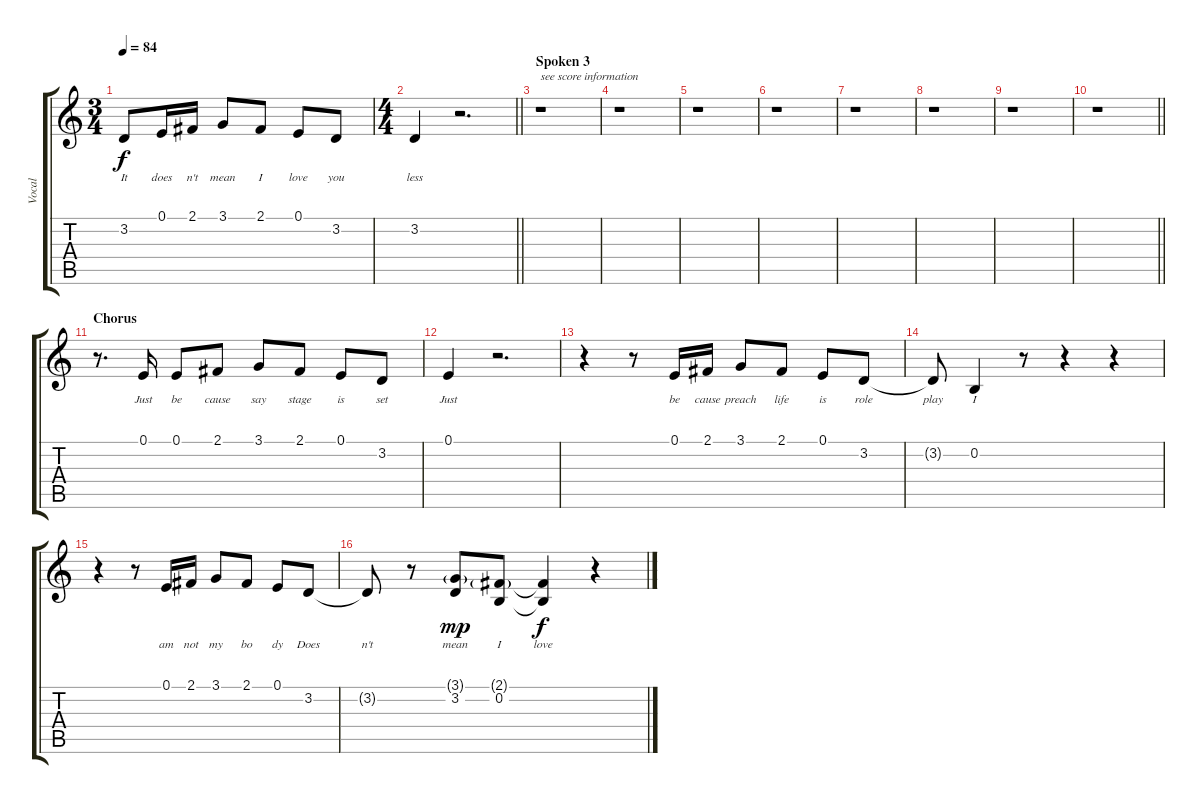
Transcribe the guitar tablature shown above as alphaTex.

\track ("Vocal" "Vocal") {instrument acousticgrandpiano}
\staff {score tabs}
\tuning (E4 B3 G3 D3 A2 E2) {hide}
\ts (3 4)
\tempo 84
\clef g2
\ks c
3.2{t}.8{lyrics (0 "It") lyrics (1 "") lyrics (2 "") lyrics (3 "") lyrics (4 "") dy f} 0.1.16{lyrics (0 "does") lyrics (1 "") lyrics (2 "") lyrics (3 "") lyrics (4 "")} 2.1.16{lyrics (0 "n't") lyrics (1 "") lyrics (2 "") lyrics (3 "") lyrics (4 "")} 3.1.8{lyrics (0 "mean") lyrics (1 "") lyrics (2 "") lyrics (3 "") lyrics (4 "")} 2.1.8{lyrics (0 "I") lyrics (1 "") lyrics (2 "") lyrics (3 "") lyrics (4 "")} 0.1.8{lyrics (0 "love") lyrics (1 "") lyrics (2 "") lyrics (3 "") lyrics (4 "")} 3.2.8{lyrics (0 "you") lyrics (1 "") lyrics (2 "") lyrics (3 "") lyrics (4 "")} |
\ts (4 4)
\barLineRight lightlight
3.2.4{lyrics (0 "less") lyrics (1 "") lyrics (2 "") lyrics (3 "") lyrics (4 "")} r.2{d} |
\section ("" "Spoken 3")
r.1{txt "see score information"} |
r.1 |
r.1 |
r.1 |
r.1 |
r.1 |
r.1 |
\barLineRight lightlight
r.1 |
\section ("" "Chorus")
r.8{d} 0.1.16{lyrics (0 "Just") lyrics (1 "") lyrics (2 "") lyrics (3 "") lyrics (4 "")} 0.1.8{lyrics (0 "be") lyrics (1 "") lyrics (2 "") lyrics (3 "") lyrics (4 "")} 2.1.8{lyrics (0 "cause") lyrics (1 "") lyrics (2 "") lyrics (3 "") lyrics (4 "")} 3.1.8{lyrics (0 "say") lyrics (1 "") lyrics (2 "") lyrics (3 "") lyrics (4 "")} 2.1.8{lyrics (0 "stage") lyrics (1 "") lyrics (2 "") lyrics (3 "") lyrics (4 "")} 0.1.8{lyrics (0 "is") lyrics (1 "") lyrics (2 "") lyrics (3 "") lyrics (4 "")} 3.2.8{lyrics (0 "set") lyrics (1 "") lyrics (2 "") lyrics (3 "") lyrics (4 "")} |
0.1.4{lyrics (0 "Just") lyrics (1 "") lyrics (2 "") lyrics (3 "") lyrics (4 "")} r.2{d} |
r.4 r.8 0.1.16{lyrics (0 "be") lyrics (1 "") lyrics (2 "") lyrics (3 "") lyrics (4 "")} 2.1.16{lyrics (0 "cause") lyrics (1 "") lyrics (2 "") lyrics (3 "") lyrics (4 "")} 3.1.8{lyrics (0 "preach") lyrics (1 "") lyrics (2 "") lyrics (3 "") lyrics (4 "")} 2.1.8{lyrics (0 "life") lyrics (1 "") lyrics (2 "") lyrics (3 "") lyrics (4 "")} 0.1.8{lyrics (0 "is") lyrics (1 "") lyrics (2 "") lyrics (3 "") lyrics (4 "")} 3.2.8{lyrics (0 "role") lyrics (1 "") lyrics (2 "") lyrics (3 "") lyrics (4 "")} |
3.2{t}.8{lyrics (0 "play") lyrics (1 "") lyrics (2 "") lyrics (3 "") lyrics (4 "")} 0.2.4{lyrics (0 "I") lyrics (1 "") lyrics (2 "") lyrics (3 "") lyrics (4 "")} r.8 r.4 r.4 |
r.4 r.8 0.1.16{lyrics (0 "am") lyrics (1 "") lyrics (2 "") lyrics (3 "") lyrics (4 "")} 2.1.16{lyrics (0 "not") lyrics (1 "") lyrics (2 "") lyrics (3 "") lyrics (4 "")} 3.1.8{lyrics (0 "my") lyrics (1 "") lyrics (2 "") lyrics (3 "") lyrics (4 "")} 2.1.8{lyrics (0 "bo") lyrics (1 "") lyrics (2 "") lyrics (3 "") lyrics (4 "")} 0.1.8{lyrics (0 "dy") lyrics (1 "") lyrics (2 "") lyrics (3 "") lyrics (4 "")} 3.2.8{lyrics (0 "Does") lyrics (1 "") lyrics (2 "") lyrics (3 "") lyrics (4 "")} |
3.2{t}.8{lyrics (0 "n't") lyrics (1 "") lyrics (2 "") lyrics (3 "") lyrics (4 "")} r.8 (3.1{g} 3.2).8{lyrics (0 "mean") lyrics (1 "") lyrics (2 "") lyrics (3 "") lyrics (4 "") dy mp} (2.1{g} 0.2).8{lyrics (0 "I") lyrics (1 "") lyrics (2 "") lyrics (3 "") lyrics (4 "")} (2.1{t} 0.2{t}).4{lyrics (0 "love") lyrics (1 "") lyrics (2 "") lyrics (3 "") lyrics (4 "") dy f} r.4
